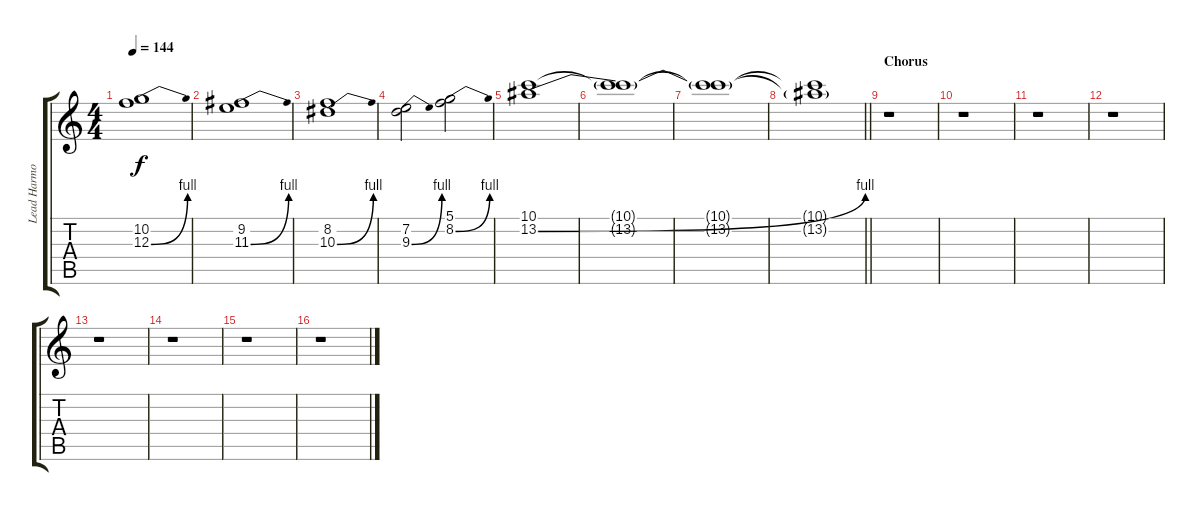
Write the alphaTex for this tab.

\track ("Lead Harmony" "Lead Harmo") {instrument distortionguitar}
\staff {score tabs}
\tuning (D4 A3 F3 C3 G2 C2) {hide}
\ts (4 4)
\tempo 144
\clef g2
\ks c
(10.2 12.3{be (bend 0 0 60 4)}).1{dy f} |
(9.2 11.3{be (bend 0 0 60 4)}).1 |
(8.2 10.3{be (bend 0 0 60 4)}).1 |
(7.2 9.3{be (bend 0 0 60 4)}).2 (5.1 8.2{be (bend 0 0 60 4)}).2 |
(10.1 13.2{be (bend 0 0 60 4)}).1 |
(10.1{t} 13.2{t}).1 |
(10.1{t} 13.2{t}).1 |
\barLineRight lightlight
(10.1{t} 13.2{t}).1 |
\section ("" "Chorus")
r.1 |
r.1 |
r.1 |
r.1 |
r.1 |
r.1 |
r.1 |
r.1
